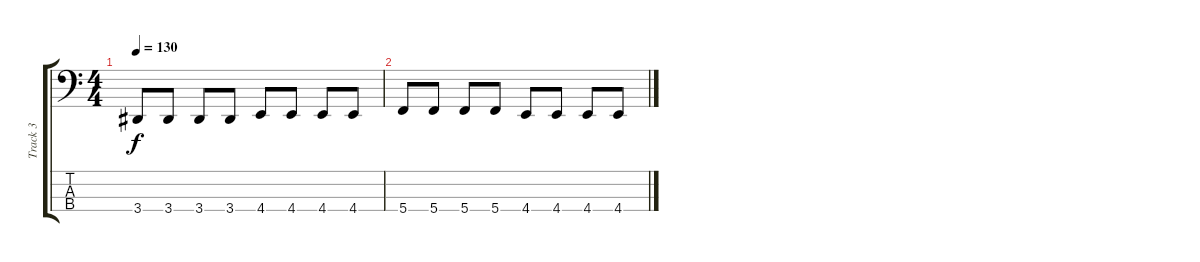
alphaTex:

\track ("Track 3" "Track 3") {instrument electricbassfinger}
\staff {score tabs}
\tuning (F2 C2 G1 C1) {hide}
\ts (4 4)
\tempo 130
\clef f4
\ks c
3.4.8{dy f} 3.4.8 3.4.8 3.4.8 4.4.8 4.4.8 4.4.8 4.4.8 |
5.4.8 5.4.8 5.4.8 5.4.8 4.4.8 4.4.8 4.4.8 4.4.8
